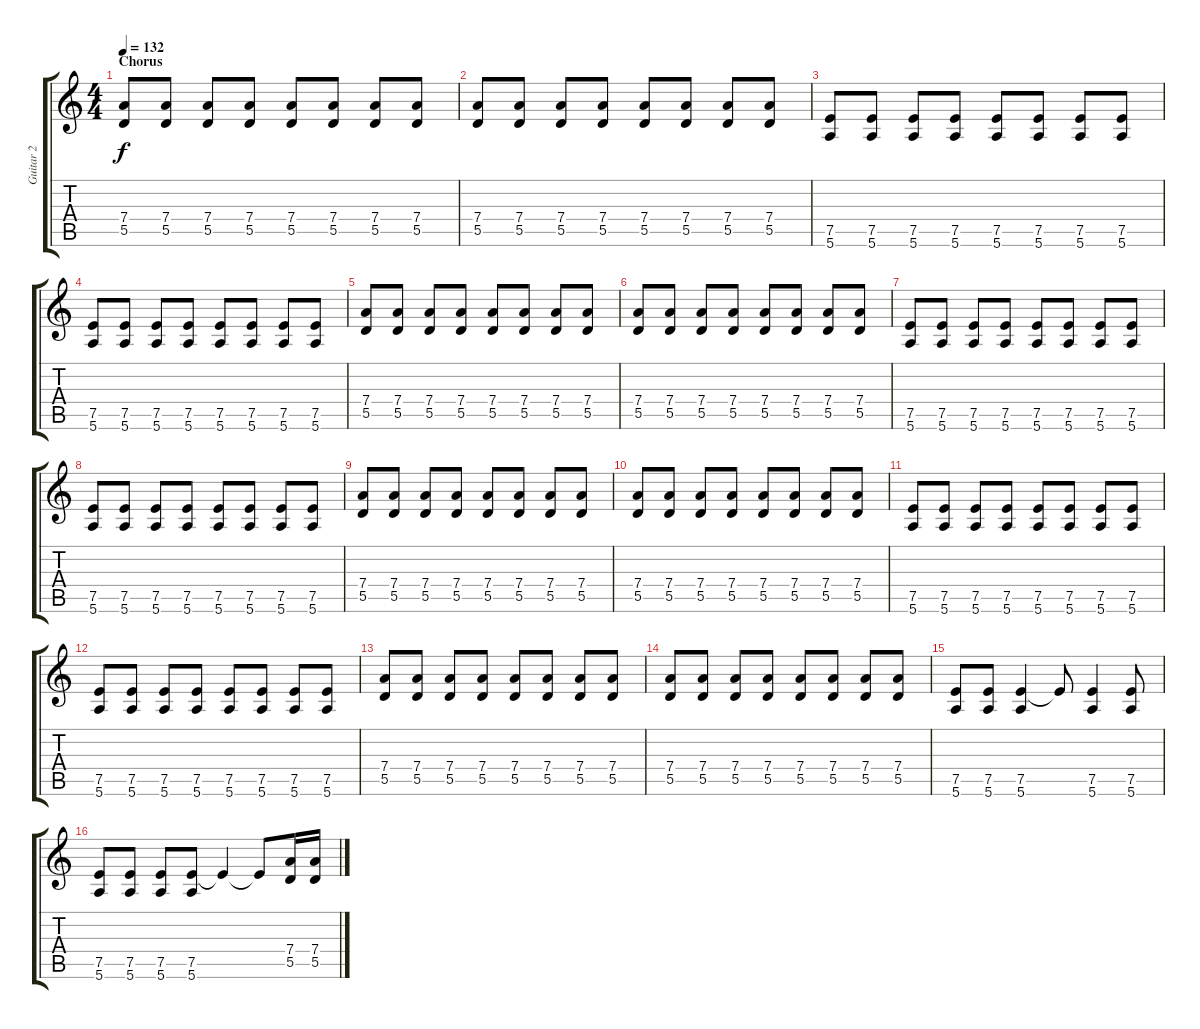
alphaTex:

\track ("Guitar 2" "Guitar 2") {instrument electricguitarclean}
\staff {score tabs}
\tuning (E4 B3 G3 D3 A2 E2) {hide}
\ts (4 4)
\section ("" "Chorus")
\tempo 132
\clef g2
\ks c
(7.4 5.5).8{dy f} (7.4 5.5).8 (7.4 5.5).8 (7.4 5.5).8 (7.4 5.5).8 (7.4 5.5).8 (7.4 5.5).8 (7.4 5.5).8 |
(7.4 5.5).8 (7.4 5.5).8 (7.4 5.5).8 (7.4 5.5).8 (7.4 5.5).8 (7.4 5.5).8 (7.4 5.5).8 (7.4 5.5).8 |
(7.5 5.6).8 (7.5 5.6).8 (7.5 5.6).8 (7.5 5.6).8 (7.5 5.6).8 (7.5 5.6).8 (7.5 5.6).8 (7.5 5.6).8 |
(7.5 5.6).8 (7.5 5.6).8 (7.5 5.6).8 (7.5 5.6).8 (7.5 5.6).8 (7.5 5.6).8 (7.5 5.6).8 (7.5 5.6).8 |
(7.4 5.5).8 (7.4 5.5).8 (7.4 5.5).8 (7.4 5.5).8 (7.4 5.5).8 (7.4 5.5).8 (7.4 5.5).8 (7.4 5.5).8 |
(7.4 5.5).8 (7.4 5.5).8 (7.4 5.5).8 (7.4 5.5).8 (7.4 5.5).8 (7.4 5.5).8 (7.4 5.5).8 (7.4 5.5).8 |
(7.5 5.6).8 (7.5 5.6).8 (7.5 5.6).8 (7.5 5.6).8 (7.5 5.6).8 (7.5 5.6).8 (7.5 5.6).8 (7.5 5.6).8 |
(7.5 5.6).8 (7.5 5.6).8 (7.5 5.6).8 (7.5 5.6).8 (7.5 5.6).8 (7.5 5.6).8 (7.5 5.6).8 (7.5 5.6).8 |
(7.4 5.5).8 (7.4 5.5).8 (7.4 5.5).8 (7.4 5.5).8 (7.4 5.5).8 (7.4 5.5).8 (7.4 5.5).8 (7.4 5.5).8 |
(7.4 5.5).8 (7.4 5.5).8 (7.4 5.5).8 (7.4 5.5).8 (7.4 5.5).8 (7.4 5.5).8 (7.4 5.5).8 (7.4 5.5).8 |
(7.5 5.6).8 (7.5 5.6).8 (7.5 5.6).8 (7.5 5.6).8 (7.5 5.6).8 (7.5 5.6).8 (7.5 5.6).8 (7.5 5.6).8 |
(7.5 5.6).8 (7.5 5.6).8 (7.5 5.6).8 (7.5 5.6).8 (7.5 5.6).8 (7.5 5.6).8 (7.5 5.6).8 (7.5 5.6).8 |
(7.4 5.5).8 (7.4 5.5).8 (7.4 5.5).8 (7.4 5.5).8 (7.4 5.5).8 (7.4 5.5).8 (7.4 5.5).8 (7.4 5.5).8 |
(7.4 5.5).8 (7.4 5.5).8 (7.4 5.5).8 (7.4 5.5).8 (7.4 5.5).8 (7.4 5.5).8 (7.4 5.5).8 (7.4 5.5).8 |
(7.5 5.6).8 (7.5 5.6).8 (7.5 5.6).4 7.5{t}.8 (7.5 5.6).4 (7.5 5.6).8 |
(7.5 5.6).8 (7.5 5.6).8 (7.5 5.6).8 (7.5 5.6).8 7.5{t}.4 7.5{t}.8 (7.4 5.5).16 (7.4 5.5).16
